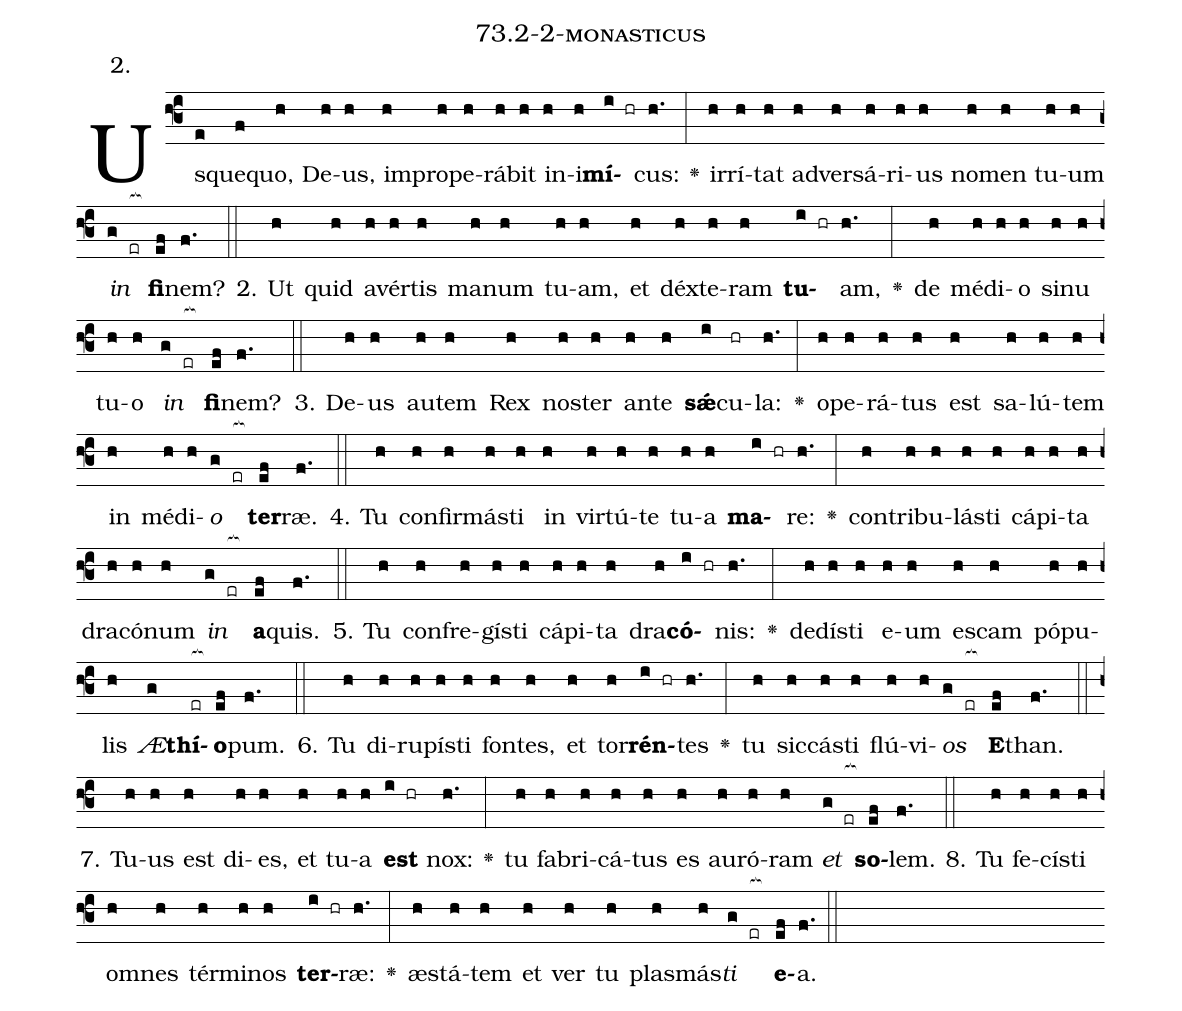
name: 73.2-2-monasticus;
annotation: 2.;
%%
(f3)Us(e)que(f)quo,(h) De(h)us,(h) im(h)pro(h)pe(h)rá(h)bit(h) in(h)i(h)<b>mí</b>(i hr)cus:(h.) <v>\greheightstar</v>(:) ir(h)rí(h)tat(h) ad(h)ver(h)sá(h)ri(h)us(h) no(h)men(h) tu(h)um(h) <i>in</i>(g er[ocb:1{]) <b>fi</b>(ef[ocb:0}])nem?(f.) (::)
2. Ut(h) quid(h) a(h)vér(h)tis(h) ma(h)num(h) tu(h)am,(h) et(h) déx(h)te(h)ram(h) <b>tu</b>(i hr)am,(h.) <v>\greheightstar</v>(:) de(h) mé(h)di(h)o(h) si(h)nu(h) tu(h)o(h) <i>in</i>(g er[ocb:1{]) <b>fi</b>(ef[ocb:0}])nem?(f.) (::)
3. De(h)us(h) au(h)tem(h) Rex(h) nos(h)ter(h) an(h)te(h) <b>sǽ</b>(i)cu(hr)la:(h.) <v>\greheightstar</v>(:) o(h)pe(h)rá(h)tus(h) est(h) sa(h)lú(h)tem(h) in(h) mé(h)di(h)<i>o</i>(g er[ocb:1{]) <b>ter</b>(ef[ocb:0}])ræ.(f.) (::)
4. Tu(h) con(h)fir(h)más(h)ti(h) in(h) vir(h)tú(h)te(h) tu(h)a(h) <b>ma</b>(i hr)re:(h.) <v>\greheightstar</v>(:) con(h)tri(h)bu(h)lás(h)ti(h) cá(h)pi(h)ta(h) dra(h)có(h)num(h) <i>in</i>(g er[ocb:1{]) <b>a</b>(ef[ocb:0}])quis.(f.) (::)
5. Tu(h) con(h)fre(h)gís(h)ti(h) cá(h)pi(h)ta(h) dra(h)<b>có</b>(i hr)nis:(h.) <v>\greheightstar</v>(:) de(h)dís(h)ti(h) e(h)um(h) es(h)cam(h) pó(h)pu(h)lis(h) <i>Æ</i>(g)<b>thí</b>(er[ocb:1{])<b>o</b>(ef[ocb:0}])pum.(f.) (::)
6. Tu(h) di(h)ru(h)pís(h)ti(h) fon(h)tes,(h) et(h) tor(h)<b>rén</b>(i hr)tes(h.) <v>\greheightstar</v>(:) tu(h) sic(h)cás(h)ti(h) flú(h)vi(h)<i>os</i>(g er[ocb:1{]) <b>E</b>(ef[ocb:0}])than.(f.) (::)
7. Tu(h)us(h) est(h) di(h)es,(h) et(h) tu(h)a(h) <b>est</b>(i hr) nox:(h.) <v>\greheightstar</v>(:) tu(h) fa(h)bri(h)cá(h)tus(h) es(h) au(h)ró(h)ram(h) <i>et</i>(g er[ocb:1{]) <b>so</b>(ef[ocb:0}])lem.(f.) (::)
8. Tu(h) fe(h)cís(h)ti(h) om(h)nes(h) tér(h)mi(h)nos(h) <b>ter</b>(i hr)ræ:(h.) <v>\greheightstar</v>(:) æs(h)tá(h)tem(h) et(h) ver(h) tu(h) plas(h)más(h)<i>ti</i>(g er[ocb:1{]) <b>e</b>(ef[ocb:0}])a.(f.) (::)
